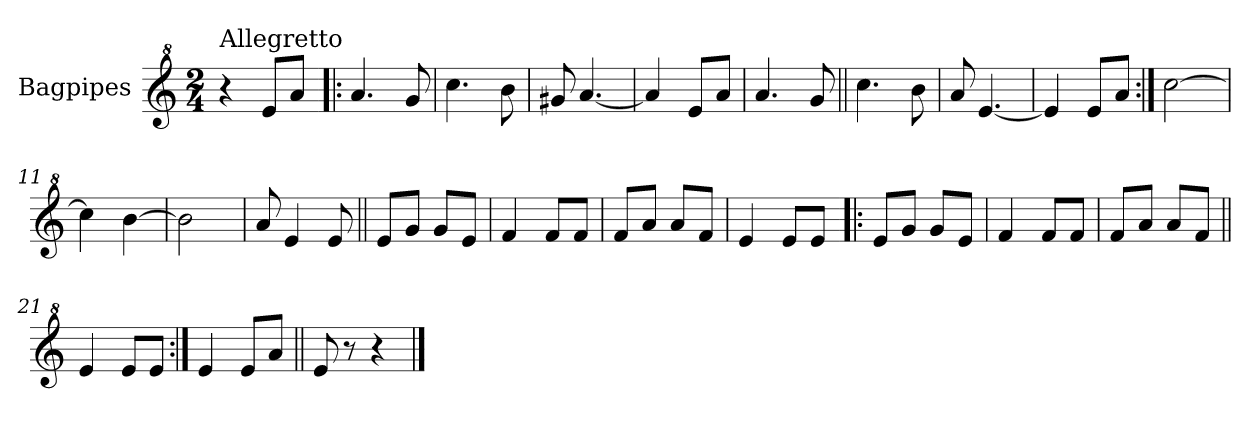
**kern
*part1
*staff1
*I"Bagpipes
*I'Bag
*clefG^2
*k[]
*C:
*M2/4
=1
!LO:TX:a:t=Allegretto
4r
8ee/L
8aa/J
=2!|:
4.aa/
8gg/
=3
4.ccc\
8bb\
=4
8gg#X/
[4.aa/
=5
4aa/]
8ee/L
8aa/J
=6
4.aa/
8gg/
=7||
4.ccc\
8bb\
=8
8aa/
[4.ee/
=9
4ee/]
8ee/L
8aa/J
=10:|!
[2ccc\
=11
4ccc\]
[4bb\
=12
2bb\]
=13
8aa/
4ee/
8ee/
!!LO:LB:g=z
=14||
8ee/L
8gg/J
8gg/L
8ee/J
=15
4ff/
8ff/L
8ff/J
=16
8ff/L
8aa/J
8aa/L
8ff/J
=17
4ee/
8ee/L
8ee/J
=18!|:
8ee/L
8gg/J
8gg/L
8ee/J
=19
4ff/
8ff/L
8ff/J
=20
8ff/L
8aa/J
8aa/L
8ff/J
=21||
4ee/
8ee/L
8ee/J
=22:|!
4ee/
8ee/L
8aa/J
=23||
8ee/
8r
4r
==
*-
